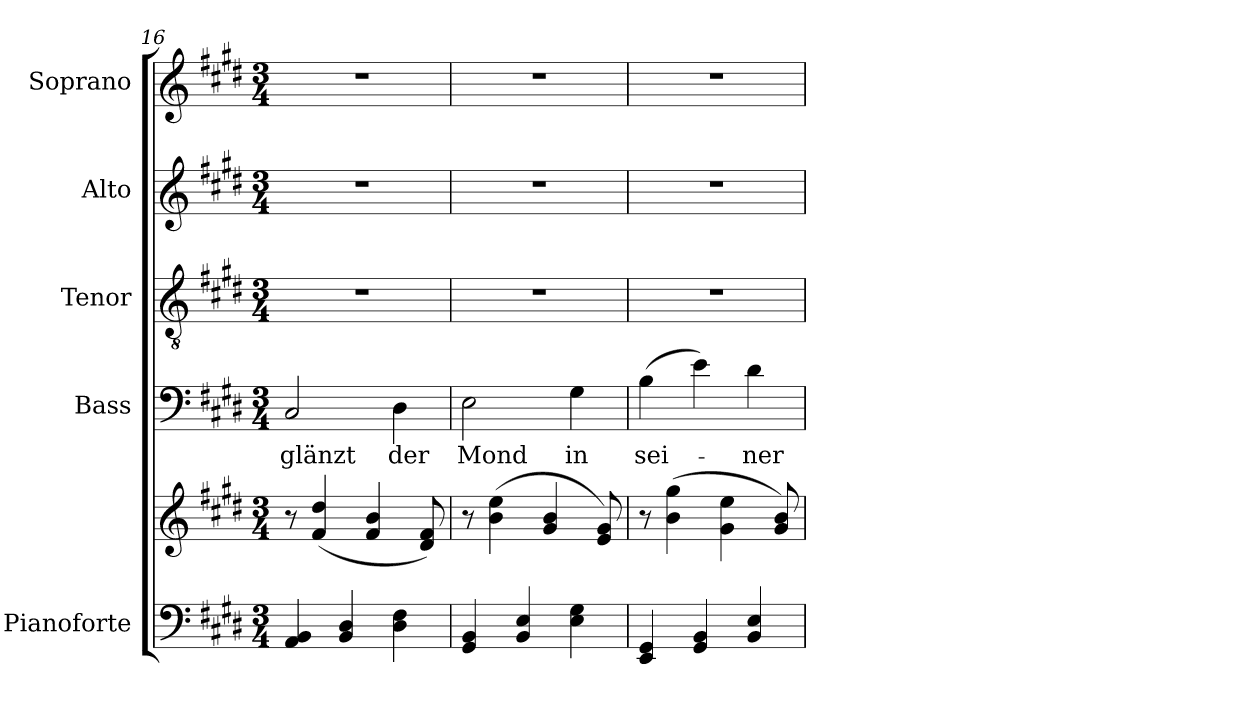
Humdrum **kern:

**kern	**kern	**kern	**text	**kern	**kern	**kern
*part5	*part5	*part4	*part4	*part3	*part2	*part1
*staff6	*staff5	*staff4	*staff4	*staff3	*staff2	*staff1
*I"Pianoforte	*	*I"Bass	*	*I"Tenor	*I"Alto	*I"Soprano
*I'Pno	*	*	*	*	*	*
*clefF4	*clefG2	*clefF4	*	*clefGv2	*clefG2	*clefG2
*k[f#c#g#d#]	*k[f#c#g#d#]	*k[f#c#g#d#]	*	*k[f#c#g#d#]	*k[f#c#g#d#]	*k[f#c#g#d#]
*M3/4	*M3/4	*M3/4	*	*M3/4	*M3/4	*M3/4
=16	=16	=16	=16	=16	=16	=16
!	!	!	!LO:LY:b	!	!	!
4AA/ 4BB/	8r	2C#/	-glänzt	2.r	2.r	2.r
.	(4f#/ 4dd#/	.	.	.	.	.
4BB/ 4D#/	.	.	.	.	.	.
.	4f#/ 4b/	.	.	.	.	.
!	!	!	!LO:LY:b	!	!	!
4D#\ 4F#\	.	4D#\	der	.	.	.
.	8d#/ 8f#/)	.	.	.	.	.
=17	=17	=17	=17	=17	=17	=17
!	!	!	!LO:LY:b	!	!	!
4GG#/ 4BB/	8r	2E\	Mond	2.r	2.r	2.r
.	(4b\ 4ee\	.	.	.	.	.
4BB/ 4E/	.	.	.	.	.	.
.	4g#/ 4b/	.	.	.	.	.
!	!	!	!LO:LY:b	!	!	!
4E\ 4G#\	.	4G#\	in	.	.	.
.	8e/ 8g#/)	.	.	.	.	.
=18	=18	=18	=18	=18	=18	=18
!	!	!	!LO:LY:b	!	!	!
4EE/ 4GG#/	8r	(4B\	sei-	2.r	2.r	2.r
.	(4b\ 4gg#\	.	.	.	.	.
4GG#/ 4BB/	.	4e\)	.	.	.	.
.	4g#\ 4ee\	.	.	.	.	.
!	!	!	!LO:LY:b	!	!	!
4BB/ 4E/	.	4d#\	-ner	.	.	.
.	8g#/ 8b/)	.	.	.	.	.
=	=	=	=	=	=	=
*-	*-	*-	*-	*-	*-	*-
